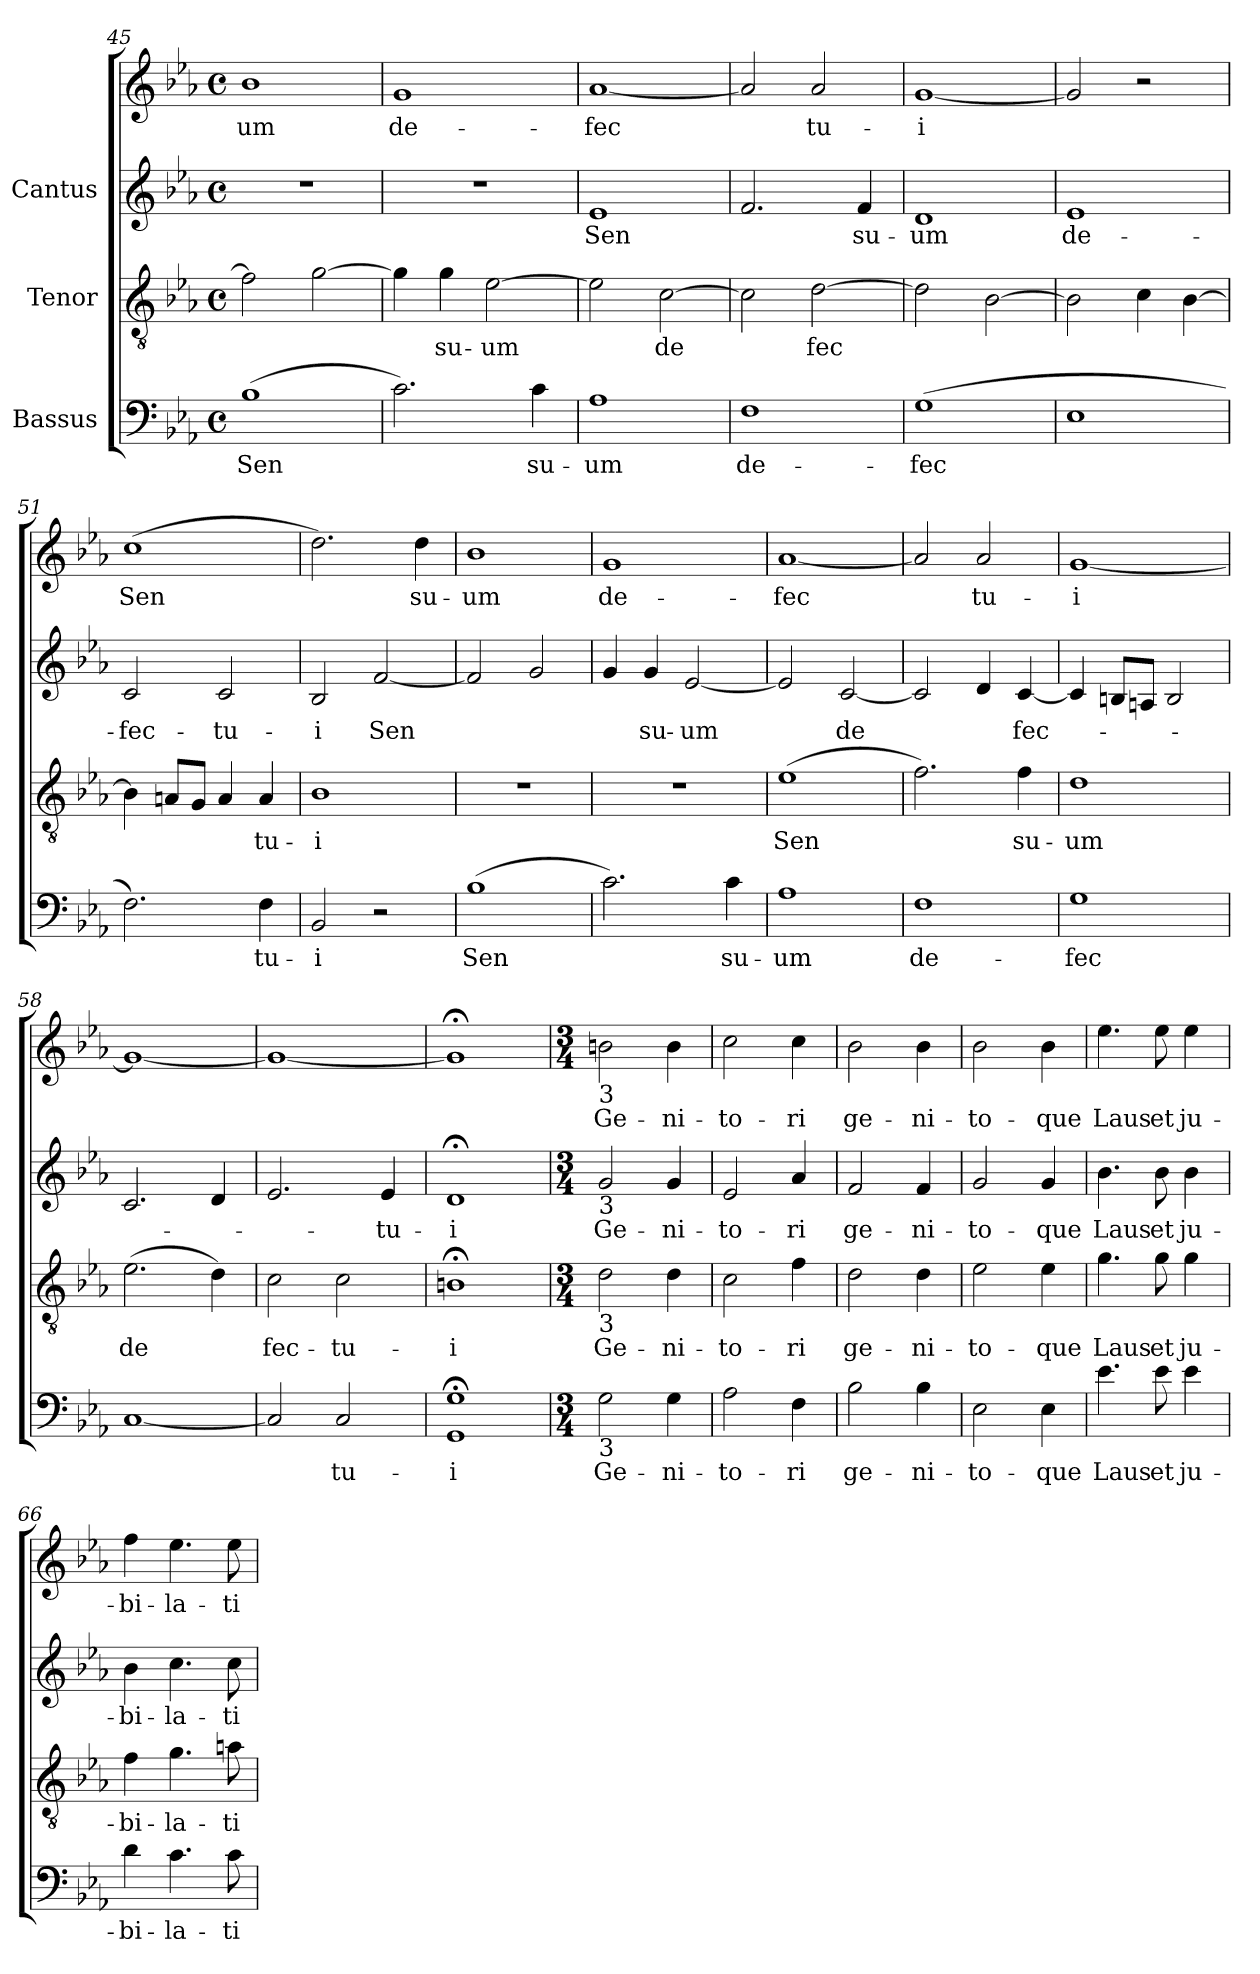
**kern	**text	**kern	**text	**kern	**text	**kern	**text
*part3	*part3	*part2	*part2	*part1	*part1	*part1	*part1
*staff4	*staff4	*staff3	*staff3	*staff2	*staff2	*staff1	*staff1
*I"Bassus	*	*I"Tenor	*	*I"Cantus	*	*	*
*clefF4	*	*clefGv2	*	*clefG2	*	*clefG2	*
*k[b-e-a-]	*	*k[b-e-a-]	*	*k[b-e-a-]	*	*k[b-e-a-]	*
*E-:	*	*E-:	*	*E-:	*	*E-:	*
*M4/4	*	*M4/4	*	*M4/4	*	*M4/4	*
*met(c)	*	*met(c)	*	*met(c)	*	*met(c)	*
=45	=45	=45	=45	=45	=45	=45	=45
!	!LO:LY:b:cj	!	!	!	!	!	!LO:LY:b:cj
(>1B-	Sen-	2f\]	.	1r	.	1b-	um
.	.	[>2g\	.	.	.	.	.
=46	=46	=46	=46	=46	=46	=46	=46
!	!LO:LY:b:cj	!	!LO:LY:b:cj	!	!	!	!LO:LY:b:cj
2.c\)	-	4g\]	-	1r	.	1g	de-
!	!	!	!LO:LY:b:cj	!	!	!	!
.	.	4g\	su-	.	.	.	.
!	!	!	!LO:LY:b:cj	!	!	!	!
.	.	[>2e-\	-um	.	.	.	.
!	!LO:LY:b:cj	!	!	!	!	!	!
4c\	su-	.	.	.	.	.	.
=47	=47	=47	=47	=47	=47	=47	=47
!	!LO:LY:b:cj	!	!LO:LY:b:cj	!	!LO:LY:b:cj	!	!LO:LY:b:cj
1A-	-um	2e-\]	.	1e-	-Sen-	[<1a-	-fec-
!	!	!	!LO:LY:b:cj	!	!	!	!
.	.	[>2c\	de-	.	.	.	.
=48	=48	=48	=48	=48	=48	=48	=48
!	!LO:LY:b:cj	!	!LO:LY:b:cj	!	!LO:LY:b:cj	!	!LO:LY:b:cj
1F	de-	2c\]	-	2.f/	-	2a-/]	-
!	!	!	!LO:LY:b:cj	!	!	!	!LO:LY:b:cj
.	.	[>2d\	fec-	.	.	2a-/	tu-
!	!	!	!	!	!LO:LY:b:cj	!	!
.	.	.	.	4f/	su-	.	.
=49	=49	=49	=49	=49	=49	=49	=49
!	!LO:LY:b:cj	!	!	!	!LO:LY:b:cj	!	!LO:LY:b:cj
(>1G	-fec-	2d\]	.	1d	um	[<1g	-i
.	.	[>2B-\	.	.	.	.	.
=50	=50	=50	=50	=50	=50	=50	=50
!	!	!	!	!	!LO:LY:b:cj	!	!
1E-	.	2B-\]	.	1e-	de-	2g/]	.
.	.	4c\	.	.	.	2r	.
.	.	[>4B-\	.	.	.	.	.
=51	=51	=51	=51	=51	=51	=51	=51
!	!LO:LY:b:cj	!	!LO:LY:b:cj	!	!LO:LY:b:cj	!	!LO:LY:b:cj
2.F\)	-	4B-\]	-	2c/	-fec-	(>1cc	-Sen-
!	!	!	!LO:LY:b:cj	!	!	!	!
.	.	8An/L	.	.	.	.	.
!	!	!	!LO:LY:b:cj	!	!	!	!
.	.	8G/J	.	.	.	.	.
!	!	!	!LO:LY:b:cj	!	!LO:LY:b:cj	!	!
.	.	4A/	.	2c/	-tu-	.	.
!	!LO:LY:b:cj	!	!LO:LY:b:cj	!	!	!	!
4F\	tu-	4A/	tu-	.	.	.	.
!!LO:LB:g=z
=52	=52	=52	=52	=52	=52	=52	=52
!	!LO:LY:b:cj	!	!LO:LY:b:cj	!	!LO:LY:b:cj	!	!LO:LY:b:cj
2BB-/	-i	1B-	-i	2B-/	-i	2.dd\)	-
!	!	!	!	!	!LO:LY:b:cj	!	!
2r	.	.	.	[<2f/	Sen-	.	.
!	!	!	!	!	!	!	!LO:LY:b:cj
.	.	.	.	.	.	4dd\	su-
=53	=53	=53	=53	=53	=53	=53	=53
!	!LO:LY:b:cj	!	!	!	!	!	!LO:LY:b:cj
(>1B-	Sen-	1r	.	2f/]	.	1b-	-um
.	.	.	.	2g/	.	.	.
=54	=54	=54	=54	=54	=54	=54	=54
!	!LO:LY:b:cj	!	!	!	!LO:LY:b:cj	!	!LO:LY:b:cj
2.c\)	-	1r	.	4g/	-	1g	de-
!	!	!	!	!	!LO:LY:b:cj	!	!
.	.	.	.	4g/	su-	.	.
!	!	!	!	!	!LO:LY:b:cj	!	!
.	.	.	.	[<2e-/	-um	.	.
!	!LO:LY:b:cj	!	!	!	!	!	!
4c\	su-	.	.	.	.	.	.
=55	=55	=55	=55	=55	=55	=55	=55
!	!LO:LY:b:cj	!	!LO:LY:b:cj	!	!LO:LY:b:cj	!	!LO:LY:b:cj
1A-	-um	(>1e-	Sen-	2e-/]	-	[<1a-	fec-
!	!	!	!	!	!LO:LY:b:cj	!	!
.	.	.	.	[<2c/	de-	.	.
=56	=56	=56	=56	=56	=56	=56	=56
!	!LO:LY:b:cj	!	!LO:LY:b:cj	!	!LO:LY:b:cj	!	!LO:LY:b:cj
1F	de-	2.f\)	-	2c/]	-	2a-/]	-
!	!	!	!	!	!LO:LY:b:cj	!	!LO:LY:b:cj
.	.	.	.	4d/	.	2a-/	tu-
!	!	!	!LO:LY:b:cj	!	!LO:LY:b:cj	!	!
.	.	4f\	su-	[<4c/	fec-	.	.
=57	=57	=57	=57	=57	=57	=57	=57
!	!LO:LY:b:cj	!	!LO:LY:b:cj	!	!	!	!LO:LY:b:cj
1G	-fec-	1d	-um	4c/]	.	[<1g	-i
.	.	.	.	8Bn/L	.	.	.
.	.	.	.	8An/J	.	.	.
.	.	.	.	2B/	.	.	.
=58	=58	=58	=58	=58	=58	=58	=58
!	!	!	!LO:LY:b:cj	!	!	!	!
[<1C	.	(>2.e-\	de-	2.c/	.	1g_<	.
!	!	!	!LO:LY:b:cj	!	!	!	!
.	.	4d\)	--	4d/	.	.	.
=59	=59	=59	=59	=59	=59	=59	=59
!	!LO:LY:b:cj	!	!LO:LY:b:cj	!	!LO:LY:b:cj	!	!
2C/]	-	2c\	-fec-	2.e-/	.	1g_<	.
!	!LO:LY:b:cj	!	!LO:LY:b:cj	!	!	!	!
2C/	tu-	2c\	-tu-	.	.	.	.
!	!	!	!	!	!LO:LY:b:cj	!	!
.	.	.	.	4e-/	tu-	.	.
!!LO:LB:g=z
=60	=60	=60	=60	=60	=60	=60	=60
!	!LO:LY:b:cj	!	!LO:LY:b:cj	!	!LO:LY:b:cj	!	!
1G;< 1GG;<	-i	1Bn;<	-i	1d;<	-i	1g;<]	.
=61	=61	=61	=61	=61	=61	=61	=61
*M3/4	*	*M3/4	*	*M3/4	*	*M3/4	*
*	*	*	*	*	*	*MM234	*
!	!	!	!	!	!	!LO:TX:b:t=3	!
!	!	!	!	!LO:TX:b:t=3	!	!	!
!	!	!LO:TX:b:t=3	!	!	!	!	!
!LO:TX:b:t=3	!	!	!	!	!	!	!
!	!LO:LY:b:cj	!	!LO:LY:b:cj	!	!LO:LY:b:cj	!	!LO:LY:b:cj
2G\	Ge-	2d\	Ge-	2g/	-Ge-	2bn\	Ge-
!	!LO:LY:b:cj	!	!LO:LY:b:cj	!	!LO:LY:b:cj	!	!LO:LY:b:cj
4G\	-ni-	4d\	-ni-	4g/	-ni-	4b\	-ni-
=62	=62	=62	=62	=62	=62	=62	=62
!	!LO:LY:b:cj	!	!LO:LY:b:cj	!	!LO:LY:b:cj	!	!LO:LY:b:cj
2A-\	-to-	2c\	-to-	2e-/	to-	2cc\	-to-
!	!LO:LY:b:cj	!	!LO:LY:b:cj	!	!LO:LY:b:cj	!	!LO:LY:b:cj
4F\	-ri	4f\	-ri	4a-/	-ri	4cc\	-ri
=63	=63	=63	=63	=63	=63	=63	=63
!	!LO:LY:b:cj	!	!LO:LY:b:cj	!	!LO:LY:b:cj	!	!LO:LY:b:cj
2B-\	ge-	2d\	ge-	2f/	-ge-	2b-\	ge-
!	!LO:LY:b:cj	!	!LO:LY:b:cj	!	!LO:LY:b:cj	!	!LO:LY:b:cj
4B-\	-ni-	4d\	-ni-	4f/	-ni-	4b-\	-ni-
=64	=64	=64	=64	=64	=64	=64	=64
!	!LO:LY:b:cj	!	!LO:LY:b:cj	!	!LO:LY:b:cj	!	!LO:LY:b:cj
2E-\	-to-	2e-\	-to-	2g/	to-	2b-\	-to-
!	!LO:LY:b:cj	!	!LO:LY:b:cj	!	!LO:LY:b:cj	!	!LO:LY:b:cj
4E-\	-que	4e-\	-que	4g/	-que	4b-\	-que
=65	=65	=65	=65	=65	=65	=65	=65
!	!LO:LY:b:cj	!	!LO:LY:b:cj	!	!LO:LY:b:cj	!	!LO:LY:b:cj
4.e-\	Laus	4.g\	Laus	4.b-\	-Laus	4.ee-\	Laus
!	!LO:LY:b:cj	!	!LO:LY:b:cj	!	!LO:LY:b:cj	!	!LO:LY:b:cj
8e-\	et	8g\	et	8b-\	et	8ee-\	et
!	!LO:LY:b:cj	!	!LO:LY:b:cj	!	!LO:LY:b:cj	!	!LO:LY:b:cj
4e-\	ju-	4g\	ju-	4b-\	ju-	4ee-\	ju-
=66	=66	=66	=66	=66	=66	=66	=66
!	!LO:LY:b:cj	!	!LO:LY:b:cj	!	!LO:LY:b:cj	!	!LO:LY:b:cj
4d\	-bi-	4f\	-bi-	4b-\	-bi-	4ff\	-bi-
!	!LO:LY:b:cj	!	!LO:LY:b:cj	!	!LO:LY:b:cj	!	!LO:LY:b:cj
4.c\	-la-	4.g\	-la-	4.cc\	-la-	4.ee-\	-la-
!	!LO:LY:b:cj	!	!LO:LY:b:cj	!	!LO:LY:b:cj	!	!LO:LY:b:cj
8c\	-ti-	8an\	-ti-	8cc\	-ti-	8ee-\	-ti-
=	=	=	=	=	=	=	=
*-	*-	*-	*-	*-	*-	*-	*-
